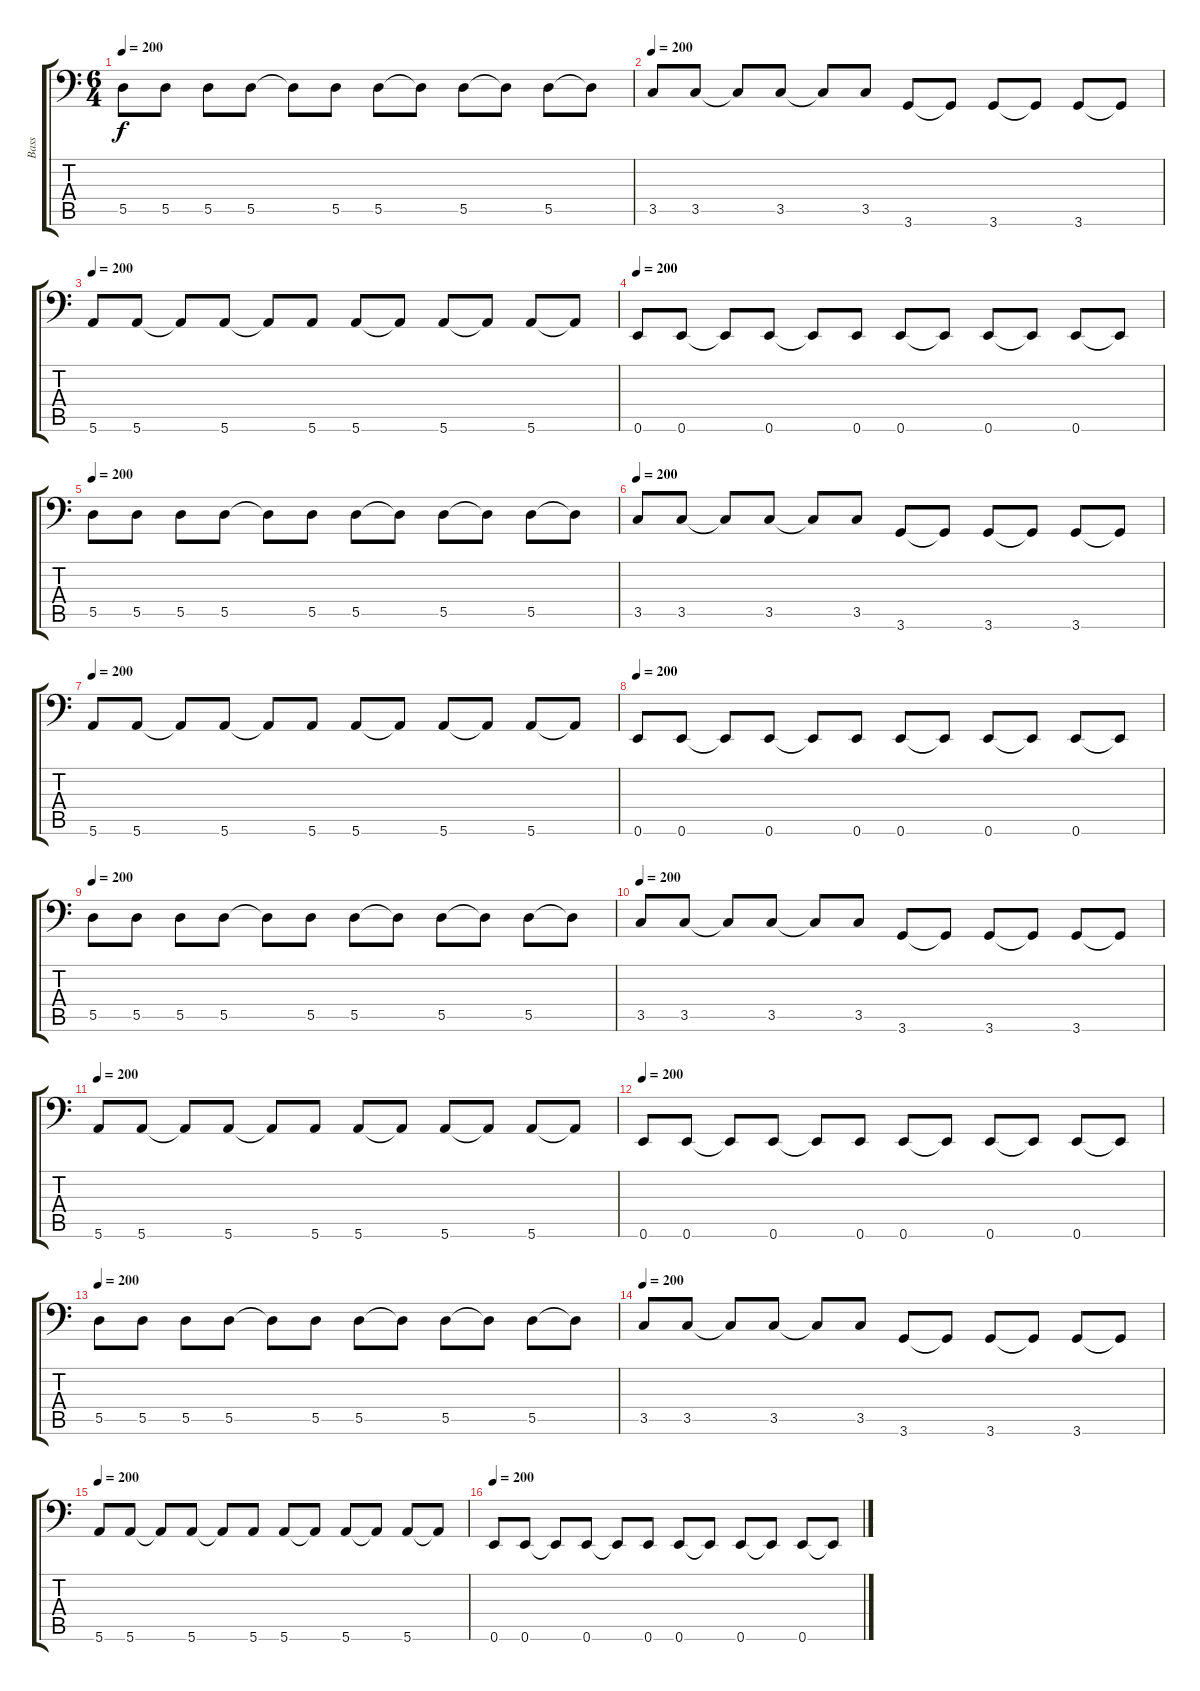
\track ("Bass" "Bass") {instrument electricbasspick}
\staff {score tabs}
\tuning (E3 B2 G2 D2 A1 E1) {hide}
\ts (6 4)
\tempo 200
\clef f4
\ks c
5.5.8{dy f} 5.5.8 5.5.8 5.5.8 5.5{t}.8 5.5.8 5.5.8 5.5{t}.8 5.5.8 5.5{t}.8 5.5.8 5.5{t}.8 |
\tempo 200
3.5.8 3.5.8 3.5{t}.8 3.5.8 3.5{t}.8 3.5.8 3.6.8 3.6{t}.8 3.6.8 3.6{t}.8 3.6.8 3.6{t}.8 |
\tempo 200
5.6.8 5.6.8 5.6{t}.8 5.6.8 5.6{t}.8 5.6.8 5.6.8 5.6{t}.8 5.6.8 5.6{t}.8 5.6.8 5.6{t}.8 |
\tempo 200
0.6.8 0.6.8 0.6{t}.8 0.6.8 0.6{t}.8 0.6.8 0.6.8 0.6{t}.8 0.6.8 0.6{t}.8 0.6.8 0.6{t}.8 |
\tempo 200
5.5.8 5.5.8 5.5.8 5.5.8 5.5{t}.8 5.5.8 5.5.8 5.5{t}.8 5.5.8 5.5{t}.8 5.5.8 5.5{t}.8 |
\tempo 200
3.5.8 3.5.8 3.5{t}.8 3.5.8 3.5{t}.8 3.5.8 3.6.8 3.6{t}.8 3.6.8 3.6{t}.8 3.6.8 3.6{t}.8 |
\tempo 200
5.6.8 5.6.8 5.6{t}.8 5.6.8 5.6{t}.8 5.6.8 5.6.8 5.6{t}.8 5.6.8 5.6{t}.8 5.6.8 5.6{t}.8 |
\tempo 200
0.6.8 0.6.8 0.6{t}.8 0.6.8 0.6{t}.8 0.6.8 0.6.8 0.6{t}.8 0.6.8 0.6{t}.8 0.6.8 0.6{t}.8 |
\tempo 200
5.5.8 5.5.8 5.5.8 5.5.8 5.5{t}.8 5.5.8 5.5.8 5.5{t}.8 5.5.8 5.5{t}.8 5.5.8 5.5{t}.8 |
\tempo 200
3.5.8 3.5.8 3.5{t}.8 3.5.8 3.5{t}.8 3.5.8 3.6.8 3.6{t}.8 3.6.8 3.6{t}.8 3.6.8 3.6{t}.8 |
\tempo 200
5.6.8 5.6.8 5.6{t}.8 5.6.8 5.6{t}.8 5.6.8 5.6.8 5.6{t}.8 5.6.8 5.6{t}.8 5.6.8 5.6{t}.8 |
\tempo 200
0.6.8 0.6.8 0.6{t}.8 0.6.8 0.6{t}.8 0.6.8 0.6.8 0.6{t}.8 0.6.8 0.6{t}.8 0.6.8 0.6{t}.8 |
\tempo 200
5.5.8 5.5.8 5.5.8 5.5.8 5.5{t}.8 5.5.8 5.5.8 5.5{t}.8 5.5.8 5.5{t}.8 5.5.8 5.5{t}.8 |
\tempo 200
3.5.8 3.5.8 3.5{t}.8 3.5.8 3.5{t}.8 3.5.8 3.6.8 3.6{t}.8 3.6.8 3.6{t}.8 3.6.8 3.6{t}.8 |
\tempo 200
5.6.8 5.6.8 5.6{t}.8 5.6.8 5.6{t}.8 5.6.8 5.6.8 5.6{t}.8 5.6.8 5.6{t}.8 5.6.8 5.6{t}.8 |
\tempo 200
0.6.8 0.6.8 0.6{t}.8 0.6.8 0.6{t}.8 0.6.8 0.6.8 0.6{t}.8 0.6.8 0.6{t}.8 0.6.8 0.6{t}.8
